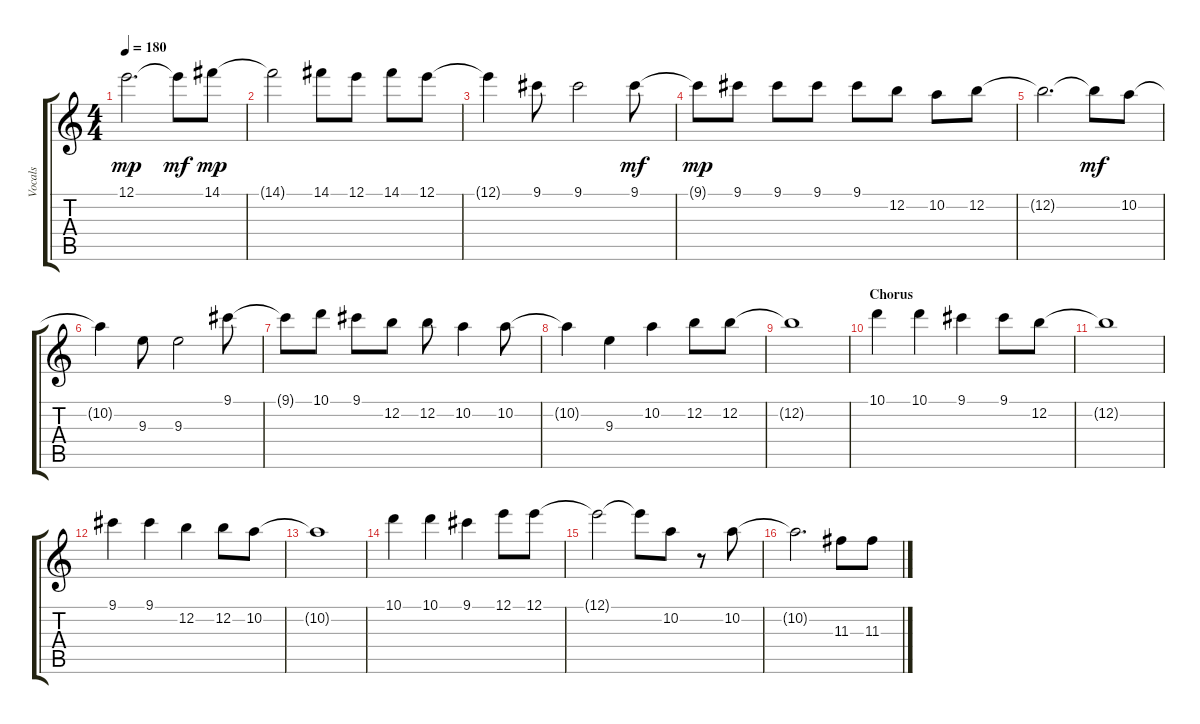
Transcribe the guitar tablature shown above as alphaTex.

\track ("Vocals" "Vocals") {instrument acousticguitarsteel}
\staff {score tabs}
\tuning (E4 B3 G3 D3 A2 E2) {hide}
\ts (4 4)
\tempo 180
\clef g2
\ks c
12.1{t}.2{d dy mp} 12.1{t}.8{dy mf} 14.1.8{dy mp} |
14.1{t}.2 14.1.8 12.1.8 14.1.8 12.1.8 |
12.1{t}.4 9.1.8 9.1.2 9.1.8{dy mf} |
9.1{t}.8{dy mp} 9.1.8 9.1.8 9.1.8 9.1.8 12.2.8 10.2.8 12.2.8 |
12.2{t}.2{d} 12.2{t}.8{dy mf} 10.2.8 |
10.2{t}.4 9.3.8 9.3.2 9.1.8 |
9.1{t}.8 10.1.8 9.1.8 12.2.8 12.2.8 10.2.4 10.2.8 |
10.2{t}.4 9.3.4 10.2.4 12.2.8 12.2.8 |
12.2{t}.1 |
\section ("" "Chorus")
10.1.4 10.1.4 9.1.4 9.1.8 12.2.8 |
12.2{t}.1 |
9.1.4 9.1.4 12.2.4 12.2.8 10.2.8 |
10.2{t}.1 |
10.1.4 10.1.4 9.1.4 12.1.8 12.1.8 |
12.1{t}.2 12.1{t}.8 10.2.8 r.8 10.2.8 |
10.2{t}.2{d} 11.3.8 11.3.8
